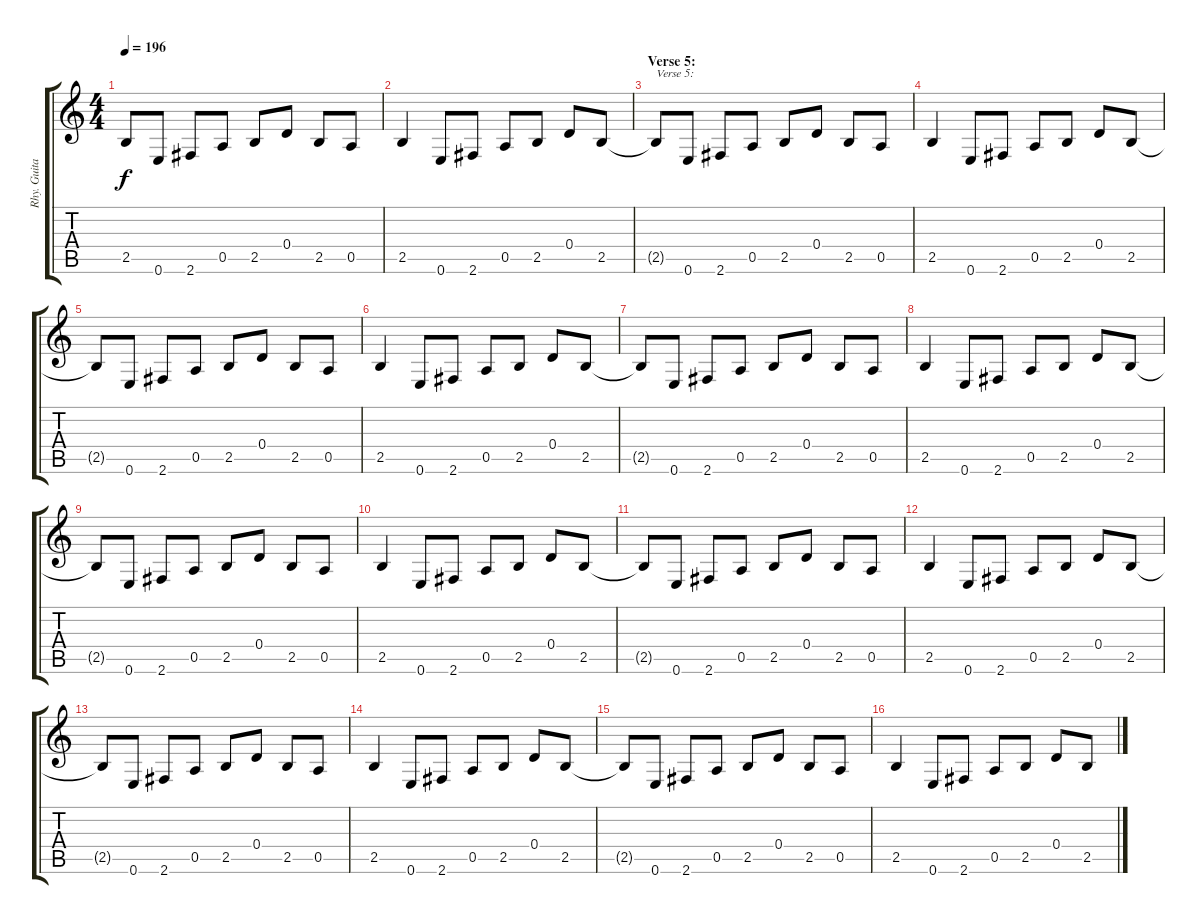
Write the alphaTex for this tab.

\track ("Rhy. Guitar 1" "Rhy. Guita") {instrument distortionguitar}
\staff {score tabs}
\tuning (E4 B3 G3 D3 A2 E2) {hide}
\ts (4 4)
\tempo 196
\clef g2
\ks c
2.5{t}.8{dy f} 0.6.8 2.6.8 0.5.8 2.5.8 0.4.8 2.5.8 0.5.8 |
2.5.4 0.6.8 2.6.8 0.5.8 2.5.8 0.4.8 2.5.8 |
\section ("" "Verse 5:")
2.5{t}.8{txt "Verse 5:"} 0.6.8 2.6.8 0.5.8 2.5.8 0.4.8 2.5.8 0.5.8 |
2.5.4 0.6.8 2.6.8 0.5.8 2.5.8 0.4.8 2.5.8 |
2.5{t}.8 0.6.8 2.6.8 0.5.8 2.5.8 0.4.8 2.5.8 0.5.8 |
2.5.4 0.6.8 2.6.8 0.5.8 2.5.8 0.4.8 2.5.8 |
2.5{t}.8 0.6.8 2.6.8 0.5.8 2.5.8 0.4.8 2.5.8 0.5.8 |
2.5.4 0.6.8 2.6.8 0.5.8 2.5.8 0.4.8 2.5.8 |
2.5{t}.8 0.6.8 2.6.8 0.5.8 2.5.8 0.4.8 2.5.8 0.5.8 |
2.5.4 0.6.8 2.6.8 0.5.8 2.5.8 0.4.8 2.5.8 |
2.5{t}.8 0.6.8 2.6.8 0.5.8 2.5.8 0.4.8 2.5.8 0.5.8 |
2.5.4 0.6.8 2.6.8 0.5.8 2.5.8 0.4.8 2.5.8 |
2.5{t}.8 0.6.8 2.6.8 0.5.8 2.5.8 0.4.8 2.5.8 0.5.8 |
2.5.4 0.6.8 2.6.8 0.5.8 2.5.8 0.4.8 2.5.8 |
2.5{t}.8 0.6.8 2.6.8 0.5.8 2.5.8 0.4.8 2.5.8 0.5.8 |
2.5.4 0.6.8 2.6.8 0.5.8 2.5.8 0.4.8 2.5.8
